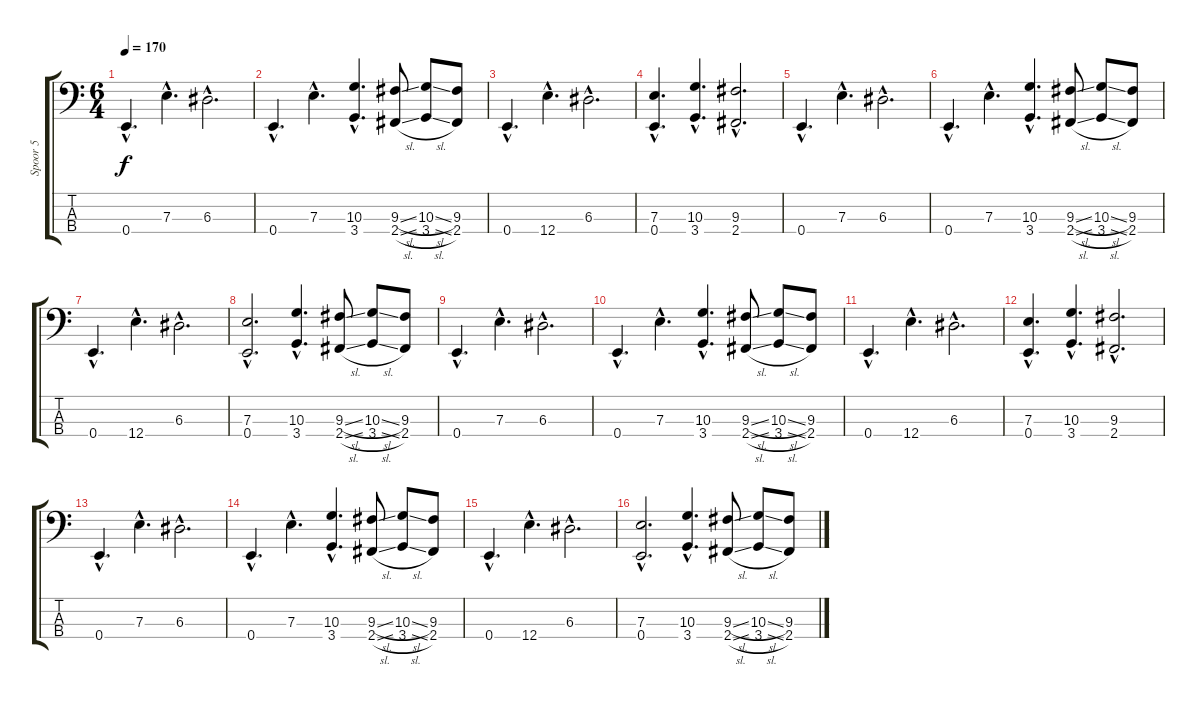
\track ("Spoor 5" "Spoor 5") {instrument electricbasspick}
\staff {score tabs}
\tuning (G2 D2 A1 E1) {hide}
\ts (6 4)
\tempo 170
\clef f4
\ks c
0.4{hac}.4{d dy f} 7.3{hac}.4{d} 6.3{hac}.2{d} |
0.4{hac}.4{d} 7.3{hac}.4{d} (10.3{hac} 3.4{hac}).4{d} (9.3{sl} 2.4{sl}).8 (10.3{sl} 3.4{sl}).8 (9.3 2.4).8 |
0.4{hac}.4{d} 12.4{hac}.4{d} 6.3{hac}.2{d} |
(7.3{hac} 0.4{hac}).4{d} (10.3{hac} 3.4{hac}).4{d} (9.3{hac} 2.4{hac}).2{d} |
0.4{hac}.4{d} 7.3{hac}.4{d} 6.3{hac}.2{d} |
0.4{hac}.4{d} 7.3{hac}.4{d} (10.3{hac} 3.4{hac}).4{d} (9.3{sl} 2.4{sl}).8 (10.3{sl} 3.4{sl}).8 (9.3 2.4).8 |
0.4{hac}.4{d} 12.4{hac}.4{d} 6.3{hac}.2{d} |
(7.3{hac} 0.4{hac}).2{d} (10.3{hac} 3.4{hac}).4{d} (9.3{sl} 2.4{sl}).8 (10.3{sl} 3.4{sl}).8 (9.3 2.4).8 |
0.4{hac}.4{d} 7.3{hac}.4{d} 6.3{hac}.2{d} |
0.4{hac}.4{d} 7.3{hac}.4{d} (10.3{hac} 3.4{hac}).4{d} (9.3{sl} 2.4{sl}).8 (10.3{sl} 3.4{sl}).8 (9.3 2.4).8 |
0.4{hac}.4{d} 12.4{hac}.4{d} 6.3{hac}.2{d} |
(7.3{hac} 0.4{hac}).4{d} (10.3{hac} 3.4{hac}).4{d} (9.3{hac} 2.4{hac}).2{d} |
0.4{hac}.4{d} 7.3{hac}.4{d} 6.3{hac}.2{d} |
0.4{hac}.4{d} 7.3{hac}.4{d} (10.3{hac} 3.4{hac}).4{d} (9.3{sl} 2.4{sl}).8 (10.3{sl} 3.4{sl}).8 (9.3 2.4).8 |
0.4{hac}.4{d} 12.4{hac}.4{d} 6.3{hac}.2{d} |
(7.3{hac} 0.4{hac}).2{d} (10.3{hac} 3.4{hac}).4{d} (9.3{sl} 2.4{sl}).8 (10.3{sl} 3.4{sl}).8 (9.3 2.4).8
